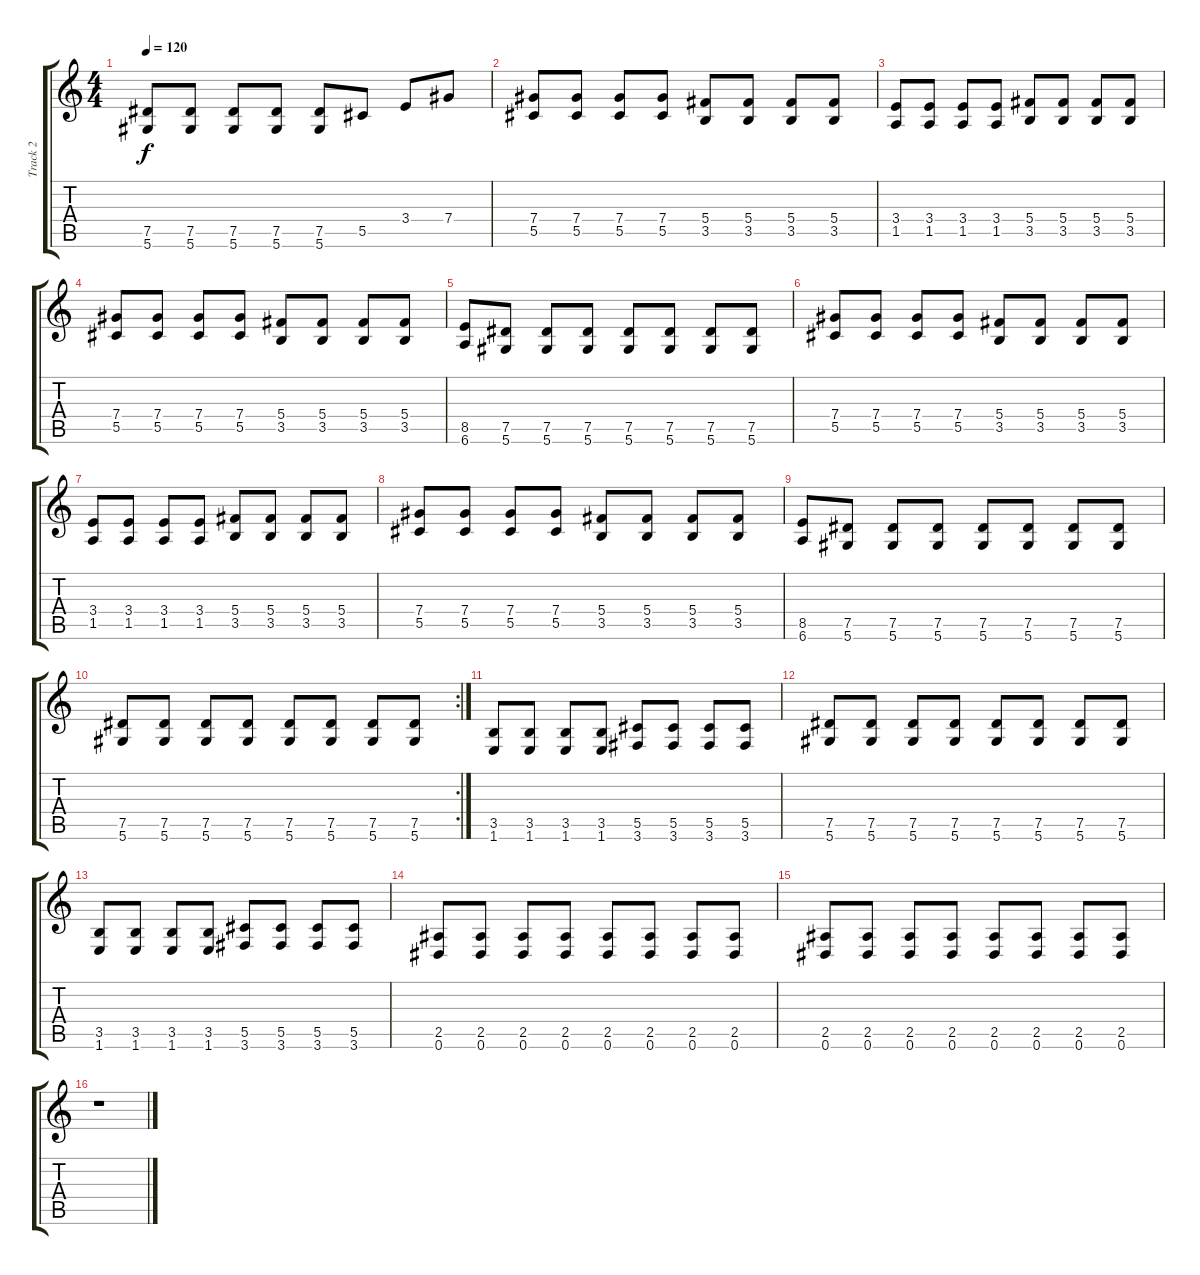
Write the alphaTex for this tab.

\track ("Track 2" "Track 2") {instrument distortionguitar}
\staff {score tabs}
\tuning (Eb4 Bb3 Gb3 Db3 Ab2 Eb2) {hide}
\ts (4 4)
\tempo 120
\clef g2
\ks c
(7.5 5.6).8{dy f} (7.5 5.6).8 (7.5 5.6).8 (7.5 5.6).8 (7.5 5.6).8 5.5.8 3.4.8 7.4.8 |
(7.4 5.5).8 (7.4 5.5).8 (7.4 5.5).8 (7.4 5.5).8 (5.4 3.5).8 (5.4 3.5).8 (5.4 3.5).8 (5.4 3.5).8 |
(3.4 1.5).8 (3.4 1.5).8 (3.4 1.5).8 (3.4 1.5).8 (5.4 3.5).8 (5.4 3.5).8 (5.4 3.5).8 (5.4 3.5).8 |
(7.4 5.5).8 (7.4 5.5).8 (7.4 5.5).8 (7.4 5.5).8 (5.4 3.5).8 (5.4 3.5).8 (5.4 3.5).8 (5.4 3.5).8 |
(8.5 6.6).8 (7.5 5.6).8 (7.5 5.6).8 (7.5 5.6).8 (7.5 5.6).8 (7.5 5.6).8 (7.5 5.6).8 (7.5 5.6).8 |
(7.4 5.5).8 (7.4 5.5).8 (7.4 5.5).8 (7.4 5.5).8 (5.4 3.5).8 (5.4 3.5).8 (5.4 3.5).8 (5.4 3.5).8 |
(3.4 1.5).8 (3.4 1.5).8 (3.4 1.5).8 (3.4 1.5).8 (5.4 3.5).8 (5.4 3.5).8 (5.4 3.5).8 (5.4 3.5).8 |
(7.4 5.5).8 (7.4 5.5).8 (7.4 5.5).8 (7.4 5.5).8 (5.4 3.5).8 (5.4 3.5).8 (5.4 3.5).8 (5.4 3.5).8 |
(8.5 6.6).8 (7.5 5.6).8 (7.5 5.6).8 (7.5 5.6).8 (7.5 5.6).8 (7.5 5.6).8 (7.5 5.6).8 (7.5 5.6).8 |
\rc 2
(7.5 5.6).8 (7.5 5.6).8 (7.5 5.6).8 (7.5 5.6).8 (7.5 5.6).8 (7.5 5.6).8 (7.5 5.6).8 (7.5 5.6).8 |
(3.5 1.6).8 (3.5 1.6).8 (3.5 1.6).8 (3.5 1.6).8 (5.5 3.6).8 (5.5 3.6).8 (5.5 3.6).8 (5.5 3.6).8 |
(7.5 5.6).8 (7.5 5.6).8 (7.5 5.6).8 (7.5 5.6).8 (7.5 5.6).8 (7.5 5.6).8 (7.5 5.6).8 (7.5 5.6).8 |
(3.5 1.6).8 (3.5 1.6).8 (3.5 1.6).8 (3.5 1.6).8 (5.5 3.6).8 (5.5 3.6).8 (5.5 3.6).8 (5.5 3.6).8 |
(2.5 0.6).8 (2.5 0.6).8 (2.5 0.6).8 (2.5 0.6).8 (2.5 0.6).8 (2.5 0.6).8 (2.5 0.6).8 (2.5 0.6).8 |
(2.5 0.6).8 (2.5 0.6).8 (2.5 0.6).8 (2.5 0.6).8 (2.5 0.6).8 (2.5 0.6).8 (2.5 0.6).8 (2.5 0.6).8 |
r.1
